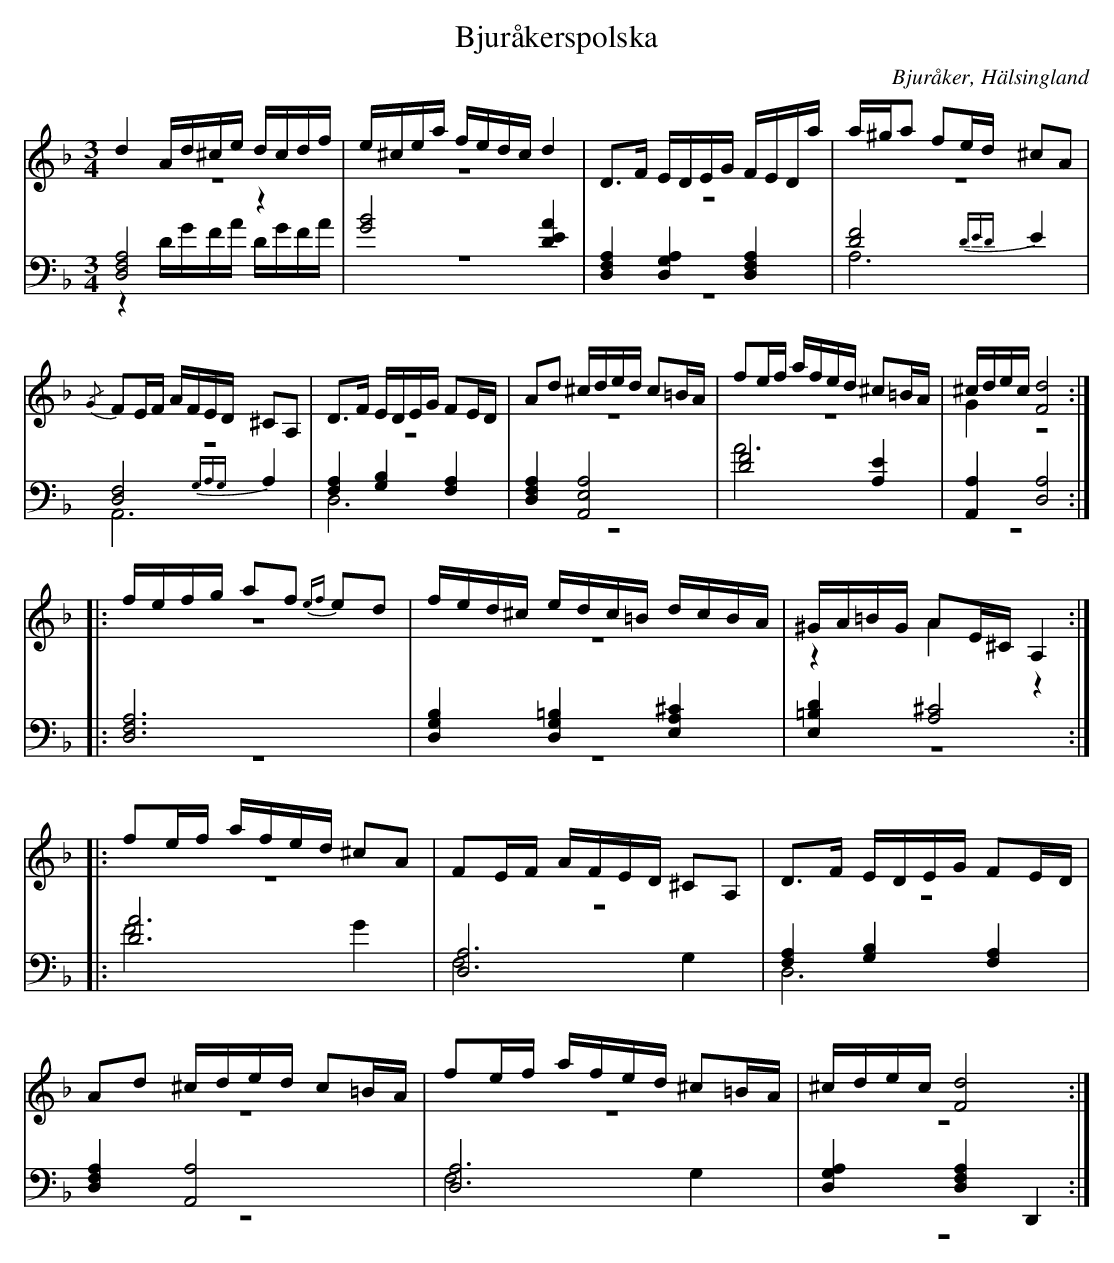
X:1
T: Bjuråkerspolska
O: Bjuråker, Hälsingland
M: 3/4
L: 1/16
K: Dm
V:1
V:2 merge
V:3
V:4 merge
V:1
d4 Ad^ce dcdf |e^cea fedc d4|D2>F2 EDEG FEDa|a^ga2 f2ed ^c2A2|
{/G}F2EF AFED ^C2A,2|D2>F2 EDEG F2ED|A2d2 ^cded c2=BA|f2ef afed ^c2=BA|^cdec [F8d8]:|
|:fefg a2f2 {ef}e2d2 |fed^c edc=B dcBA|^GA=BG A2E^C A,4:|
|:f2ef afed ^c2A2|F2EF AFED ^C2A,2|D2>F2 EDEG F2ED|
A2d2 ^cded c2=BA|f2ef afed ^c2=BA|^cdec [F8d8]:|
V:2
z12|z12|z12|z12|
z12|z12|z12|z12|G4 z8:|
|:z12|z12|z4 A4 z4:|
|:z12|z12|z12|
z12|z12|z12:|
V:3 clef=bass
[D,8F,8A,8] z4|[G8B8] [D4E4A4]|[D,4F,4A,4] [D,4G,4A,4] [D,4F,4A,4]|[D8F8] {DED}E4|
[D,8F,8] {G,A,G,}A,4|[F,4A,4] [G,4B,4] [F,4A,4]|[D,4F,4A,4] [A,,8E,8A,8]|[D8F8] [A,4E4]|[A,,4A,4] [D,8A,8]:|
|:[D,12F,12A,12]|[D,4G,4B,4] [D,4G,4=B,4][E,4A,4^C4]|[E,4=B,4D4] [A,8^C8]:|
|:[D12A12]|[D,12A,12]|[F,4A,4] [G,4B,4] [F,4A,4]|
[D,4F,4A,4] [A,,8A,8]|[D,12A,12]|[D,4G,4A,4] [D,4F,4A,4] D,,4:|
V:4 clef=bass
z4 DGFA DGFA|z12|z12|A,12|
A,,12|D,12|z12|A12|z12:|
|:z12|z12|z12:|
|:F8 G4|F,8 G,4|D,12|
z12|F,8 G,4|z12:|
